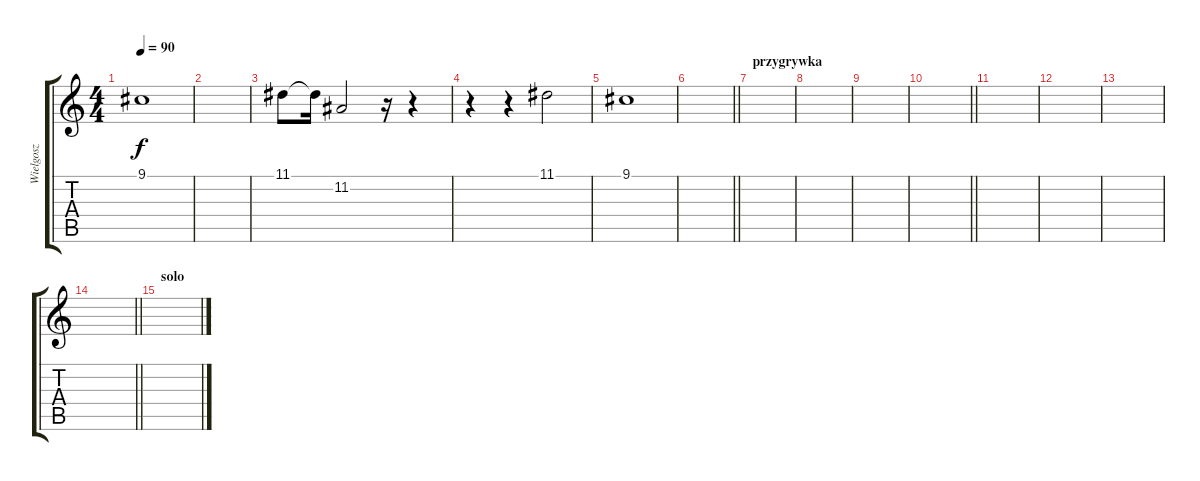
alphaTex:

\track ("Wielgosz" "Wielgosz") {instrument fx4atmosphere}
\staff {score tabs}
\tuning (E4 B3 G3 D3 A2 E2) {hide}
\ts (4 4)
\tempo 90
\clef g2
\ks c
9.1.1{dy f} |
|
11.1.8 11.1{t}.16 11.2.2 r.16 r.4 |
r.4 r.4 11.1.2 |
9.1.1 |
\barLineRight lightlight
|
\section ("" "przygrywka")
|
|
|
\barLineRight lightlight
|
|
|
|
\barLineRight lightlight
|
\section ("" "solo")
